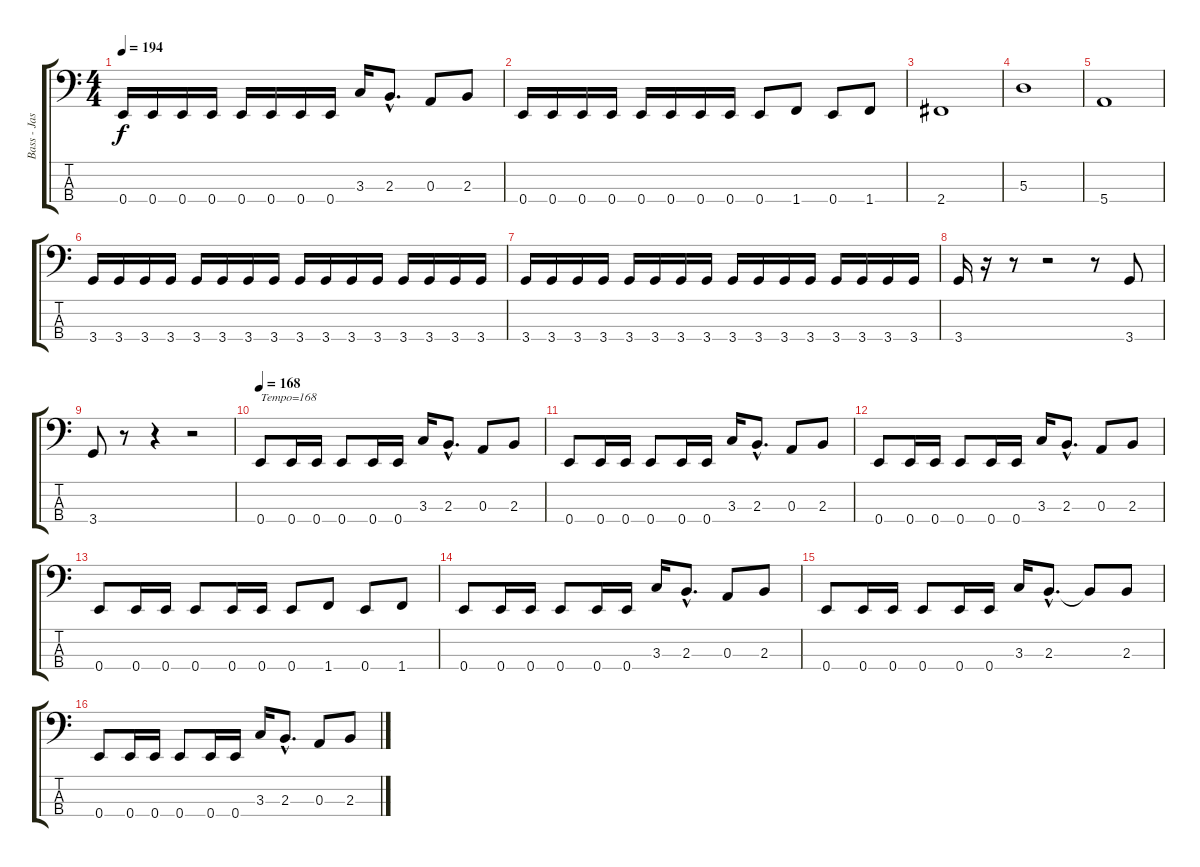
\track ("Bass - Jason" "Bass - Jas") {instrument electricbasspick}
\staff {score tabs}
\tuning (G2 D2 A1 E1) {hide}
\ts (4 4)
\tempo 194
\clef f4
\ks c
0.4.16{dy f} 0.4.16 0.4.16 0.4.16 0.4.16 0.4.16 0.4.16 0.4.16 3.3.16 2.3{hac}.8{d} 0.3.8 2.3.8 |
0.4.16 0.4.16 0.4.16 0.4.16 0.4.16 0.4.16 0.4.16 0.4.16 0.4.8 1.4.8 0.4.8 1.4.8 |
2.4.1 |
5.3.1 |
5.4.1 |
3.4.16 3.4.16 3.4.16 3.4.16 3.4.16 3.4.16 3.4.16 3.4.16 3.4.16 3.4.16 3.4.16 3.4.16 3.4.16 3.4.16 3.4.16 3.4.16 |
3.4.16 3.4.16 3.4.16 3.4.16 3.4.16 3.4.16 3.4.16 3.4.16 3.4.16 3.4.16 3.4.16 3.4.16 3.4.16 3.4.16 3.4.16 3.4.16 |
3.4.16 r.16 r.8 r.2 r.8 3.4.8 |
3.4.8 r.8 r.4 r.2 |
\tempo 168
0.4.8{txt "Tempo=168"} 0.4.16 0.4.16 0.4.8 0.4.16 0.4.16 3.3.16 2.3{hac}.8{d} 0.3.8 2.3.8 |
0.4.8 0.4.16 0.4.16 0.4.8 0.4.16 0.4.16 3.3.16 2.3{hac}.8{d} 0.3.8 2.3.8 |
0.4.8 0.4.16 0.4.16 0.4.8 0.4.16 0.4.16 3.3.16 2.3{hac}.8{d} 0.3.8 2.3.8 |
0.4.8 0.4.16 0.4.16 0.4.8 0.4.16 0.4.16 0.4.8 1.4.8 0.4.8 1.4.8 |
0.4.8 0.4.16 0.4.16 0.4.8 0.4.16 0.4.16 3.3.16 2.3{hac}.8{d} 0.3.8 2.3.8 |
0.4.8 0.4.16 0.4.16 0.4.8 0.4.16 0.4.16 3.3.16 2.3{hac}.8{d} 2.3{t}.8 2.3.8 |
0.4.8 0.4.16 0.4.16 0.4.8 0.4.16 0.4.16 3.3.16 2.3{hac}.8{d} 0.3.8 2.3.8
